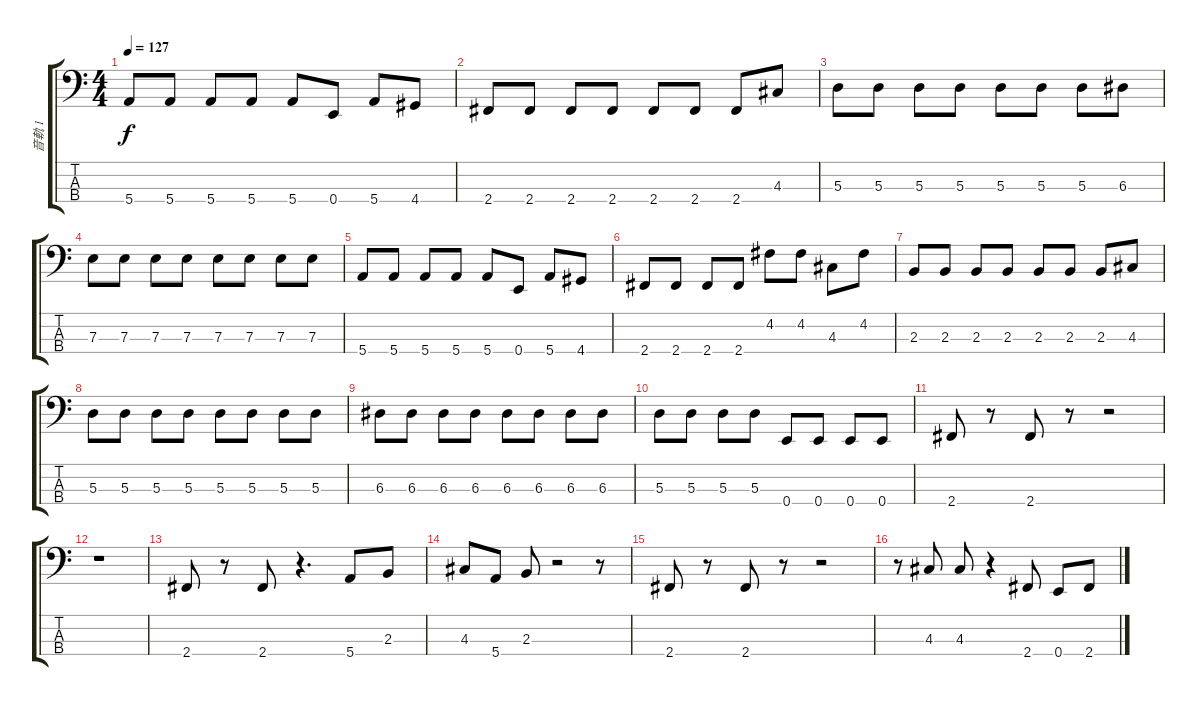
\track ("音軌 1" "音軌 1") {instrument electricbassfinger}
\staff {score tabs}
\tuning (G2 D2 A1 E1) {hide}
\ts (4 4)
\tempo 127
\clef f4
\ks c
5.4.8{dy f} 5.4.8 5.4.8 5.4.8 5.4.8 0.4.8 5.4.8 4.4.8 |
2.4.8 2.4.8 2.4.8 2.4.8 2.4.8 2.4.8 2.4.8 4.3.8 |
5.3.8 5.3.8 5.3.8 5.3.8 5.3.8 5.3.8 5.3.8 6.3.8 |
7.3.8 7.3.8 7.3.8 7.3.8 7.3.8 7.3.8 7.3.8 7.3.8 |
5.4.8 5.4.8 5.4.8 5.4.8 5.4.8 0.4.8 5.4.8 4.4.8 |
2.4.8 2.4.8 2.4.8 2.4.8 4.2.8 4.2.8 4.3.8 4.2.8 |
2.3.8 2.3.8 2.3.8 2.3.8 2.3.8 2.3.8 2.3.8 4.3.8 |
5.3.8 5.3.8 5.3.8 5.3.8 5.3.8 5.3.8 5.3.8 5.3.8 |
6.3.8 6.3.8 6.3.8 6.3.8 6.3.8 6.3.8 6.3.8 6.3.8 |
5.3.8 5.3.8 5.3.8 5.3.8 0.4.8 0.4.8 0.4.8 0.4.8 |
2.4.8 r.8 2.4.8 r.8 r.2 |
r.1 |
2.4.8 r.8 2.4.8 r.4{d} 5.4.8 2.3.8 |
4.3.8 5.4.8 2.3.8 r.2 r.8 |
2.4.8 r.8 2.4.8 r.8 r.2 |
r.8 4.3.8 4.3.8 r.4 2.4.8 0.4.8 2.4.8
